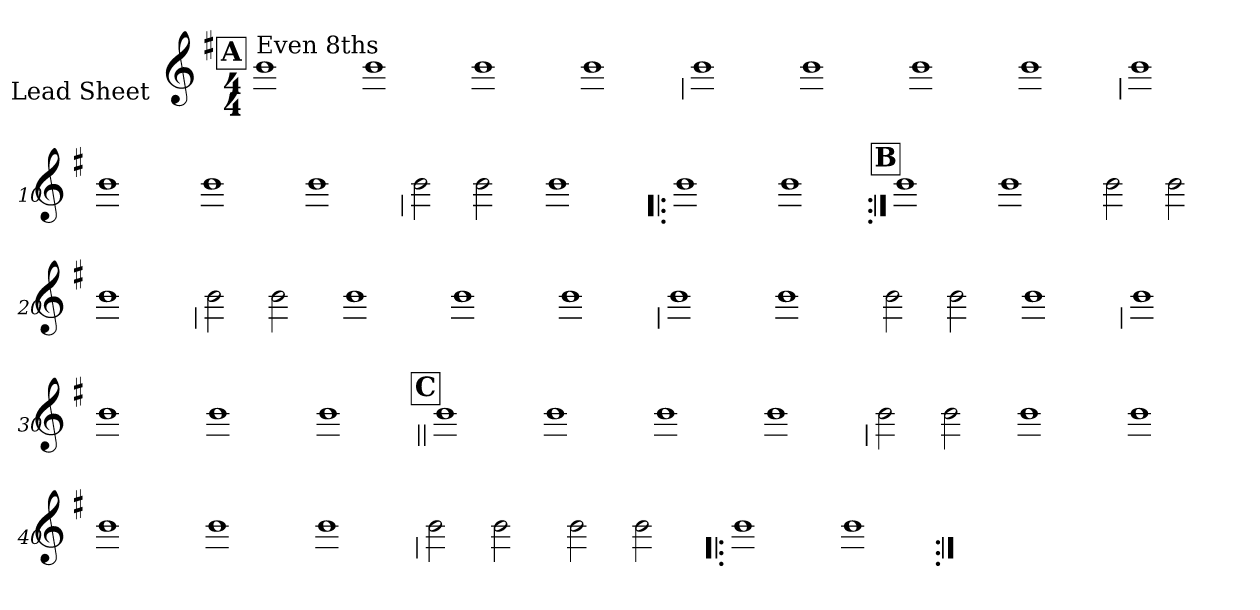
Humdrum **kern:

**kern
*part1
*staff1
*I"Lead Sheet
*stria0
*clefG2
*k[f#]
*G:
*M4/4
!!LO:REH:place=s1:a:t=A
=1||
!LO:TX:a:t=Even 8ths
1b
=2-
1b
=3-
1b
=4-
1b
!!LO:LB:g=z
=5
1b
=6-
1b
=7-
1b
=8-
1b
!!LO:LB:g=z
=9
1b
=10-
1b
=11-
1b
=12-
1b
!!LO:LB:g=z
=13
2b
2b
=14-
1b
=15!|:
1b
=16-
1b
!!LO:LB:g=z
!!LO:REH:place=s1:a:t=B
=17:|!
1b
=18-
1b
=19-
2b
2b
=20-
1b
!!LO:LB:g=z
=21
2b
2b
=22-
1b
=23-
1b
=24-
1b
!!LO:LB:g=z
=25
1b
=26-
1b
=27-
2b
2b
=28-
1b
!!LO:LB:g=z
=29
1b
=30-
1b
=31-
1b
=32-
1b
!!LO:REH:place=s1:a:t=C
=33||
1b
=34-
1b
=35-
1b
=36-
1b
!!LO:LB:g=z
=37
2b
2b
=38-
1b
=39-
1b
=40-
1b
=41-
1b
=42-
1b
!!LO:LB:g=z
=43
2b
2b
=44-
2b
2b
=45!|:
1b
=46-
1b
=:|!
*-
